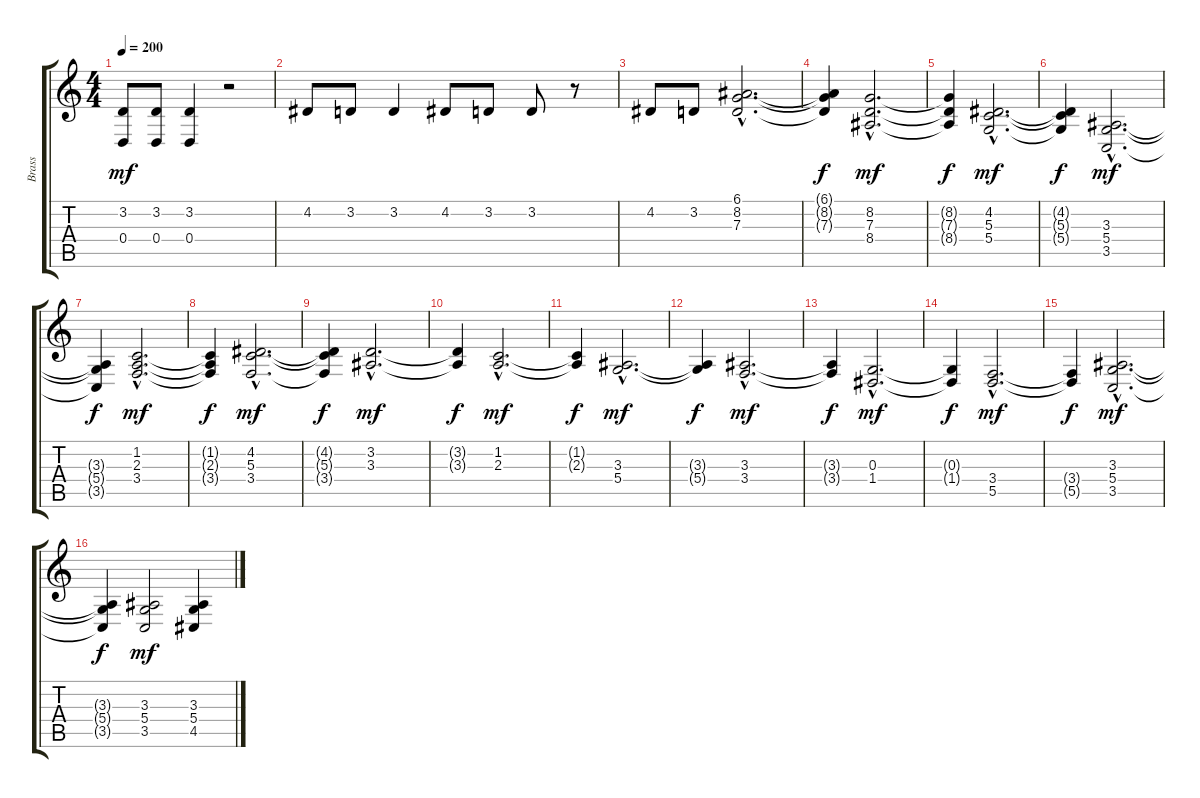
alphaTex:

\track ("Brass" "Brass") {instrument frenchhorn}
\staff {score tabs}
\tuning (E4 B3 G3 D3 A2 E2) {hide}
\ts (4 4)
\tempo 200
\clef g2
\ks c
(3.2 0.4).8{dy mf} (3.2 0.4).8 (3.2 0.4).4 r.2 |
4.2.8 3.2.8 3.2.4 4.2.8 3.2.8 3.2.8 r.8 |
4.2.8 3.2.8 (6.1{hac} 8.2{hac} 7.3{hac}).2{d} |
(6.1{t} 8.2{t} 7.3{t}).4{dy f} (8.2{hac} 7.3{hac} 8.4{hac}).2{d dy mf} |
(8.2{t} 7.3{t} 8.4{t}).4{dy f} (4.2{hac} 5.3{hac} 5.4{hac}).2{d dy mf} |
(4.2{t} 5.3{t} 5.4{t}).4{dy f} (3.3{hac} 5.4{hac} 3.5{hac}).2{d dy mf} |
(3.3{t} 5.4{t} 3.5{t}).4{dy f} (1.2{hac} 2.3{hac} 3.4{hac}).2{d dy mf} |
(1.2{t} 2.3{t} 3.4{t}).4{dy f} (4.2{hac} 5.3{hac} 3.4{hac}).2{d dy mf} |
(4.2{t} 5.3{t} 3.4{t}).4{dy f} (3.2{hac} 3.3{hac}).2{d dy mf} |
(3.2{t} 3.3{t}).4{dy f} (1.2{hac} 2.3{hac}).2{d dy mf} |
(1.2{t} 2.3{t}).4{dy f} (3.3{hac} 5.4{hac}).2{d dy mf} |
(3.3{t} 5.4{t}).4{dy f} (3.3{hac} 3.4{hac}).2{d dy mf} |
(3.3{t} 3.4{t}).4{dy f} (0.3{hac} 1.4{hac}).2{d dy mf} |
(0.3{t} 1.4{t}).4{dy f} (3.4{hac} 5.5{hac}).2{d dy mf} |
(3.4{t} 5.5{t}).4{dy f} (3.3{hac} 5.4{hac} 3.5{hac}).2{d dy mf} |
(3.3{t} 5.4{t} 3.5{t}).4{dy f} (3.3 5.4 3.5).2{dy mf} (3.3 5.4 4.5).4
